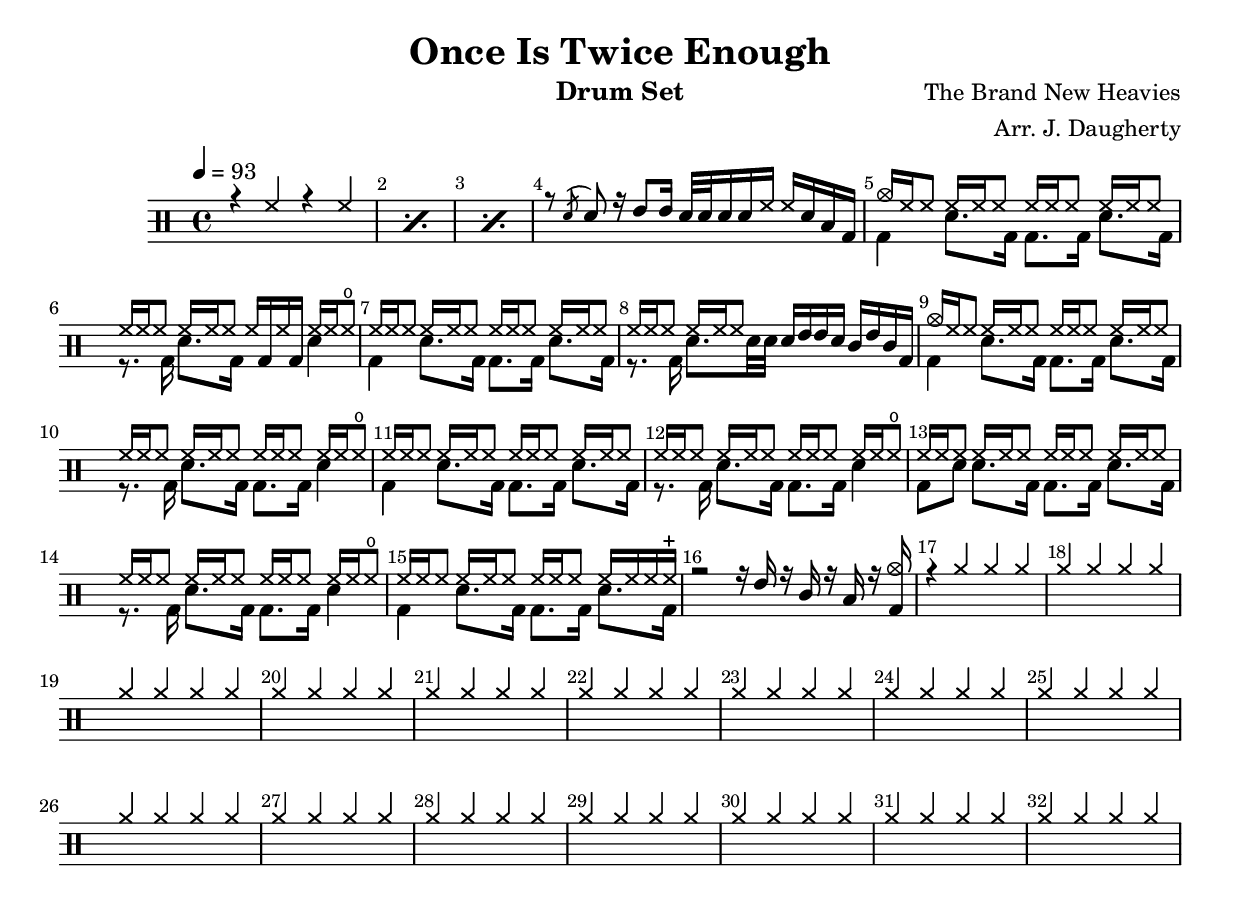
\header{
  title = "Once Is Twice Enough"
  arranger = "Arr. J. Daugherty"
  instrument = "Drum Set"
  composer = "The Brand New Heavies"
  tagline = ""
}

up = \drummode {
    \repeat percent 3 { r4 hh4 r4 hh4 }

    r8 \acciaccatura sn sn8
    r16 tommh8 tommh16
    sn32 sn32 sn16 sn16 hh16
    hh16 sn16 toml16 bd16

    cymc16 hh16 hh8
    hh16 hh16 hh8
    hh16 hh16 hh8
    hh16 hh16 hh8

    hh16 hh16 hh8
    hh16 hh16 hh8
    hh16 bd16 hh16 bd16
    hh16 hh16 hho8

    hh16 hh16 hh8
    hh16 hh16 hh8
    hh16 hh16 hh8
    hh16 hh16 hh8

    hh16 hh16 hh8
    hh16 hh16 hh8
    sn16 tommh16 tommh16 sn16
    tomml16 tommh16 tomml16 bd16

    cymc16 hh16 hh8
    hh16 hh16 hh8
    hh16 hh16 hh8
    hh16 hh16 hh8

    hh16 hh16 hh8
    hh16 hh16 hh8
    hh16 hh16 hh8
    hh16 hh16 hho8

    hh16 hh16 hh8
    hh16 hh16 hh8
    hh16 hh16 hh8
    hh16 hh16 hh8

    hh16 hh16 hh8
    hh16 hh16 hh8
    hh16 hh16 hh8
    hh16 hh16 hho8

    hh16 hh16 hh8
    hh16 hh16 hh8
    hh16 hh16 hh8
    hh16 hh16 hh8

    hh16 hh16 hh8
    hh16 hh16 hh8
    hh16 hh16 hh8
    hh16 hh16 hho8

    hh16 hh16 hh8
    hh16 hh16 hh8
    hh16 hh16 hh8
    hh16 hh16 hh16 hhc16

    r2
    r16 tommh16 r16 tomml16
    r16 toml16 r16 <bd cymc>16

    r4 cymr4 cymr4 cymr4

    cymr4 cymr4 cymr4 cymr4

    cymr4 cymr4 cymr4 cymr4

    cymr4 cymr4 cymr4 cymr4

    cymr4 cymr4 cymr4 cymr4

    cymr4 cymr4 cymr4 cymr4

    cymr4 cymr4 cymr4 cymr4

    cymr4 cymr4 cymr4 cymr4

    cymr4 cymr4 cymr4 cymr4

    cymr4 cymr4 cymr4 cymr4

    cymr4 cymr4 cymr4 cymr4

    cymr4 cymr4 cymr4 cymr4

    cymr4 cymr4 cymr4 cymr4

    cymr4 cymr4 cymr4 cymr4

    cymr4 cymr4 cymr4 cymr4

    cymr4 cymr4 cymr4 cymr4

}

down = \drummode {
    s1 s1 s1

    s1

    bd4
    sn8. bd16
    bd8. bd16
    sn8. bd16

    r8. bd16
    sn8. bd16
    s4
    sn4

    bd4
    sn8. bd16
    bd8. bd16
    sn8. bd16

    r8. bd16
    sn8. sn32 sn32
    s2

    bd4
    sn8. bd16
    bd8. bd16
    sn8. bd16

    r8. bd16
    sn8. bd16
    bd8. bd16
    sn4

    bd4
    sn8. bd16
    bd8. bd16
    sn8. bd16

    r8. bd16
    sn8. bd16
    bd8. bd16
    sn4

    bd8 sn8
    sn8. bd16
    bd8. bd16
    sn8. bd16

    r8. bd16
    sn8. bd16
    bd8. bd16
    sn4

    bd4
    sn8. bd16
    bd8. bd16
    sn8. bd16

    s1
}

\new DrumStaff <<
  % Show bar numbers for all bars
  \override Score.BarNumber.break-visibility = ##(#f #t #t)

  \tempo 4 = 93
  \new DrumVoice { \voiceOne \up }
  \new DrumVoice { \voiceTwo \down }
>>

\version "2.18.2"  % necessary for upgrading to future LilyPond versions.
